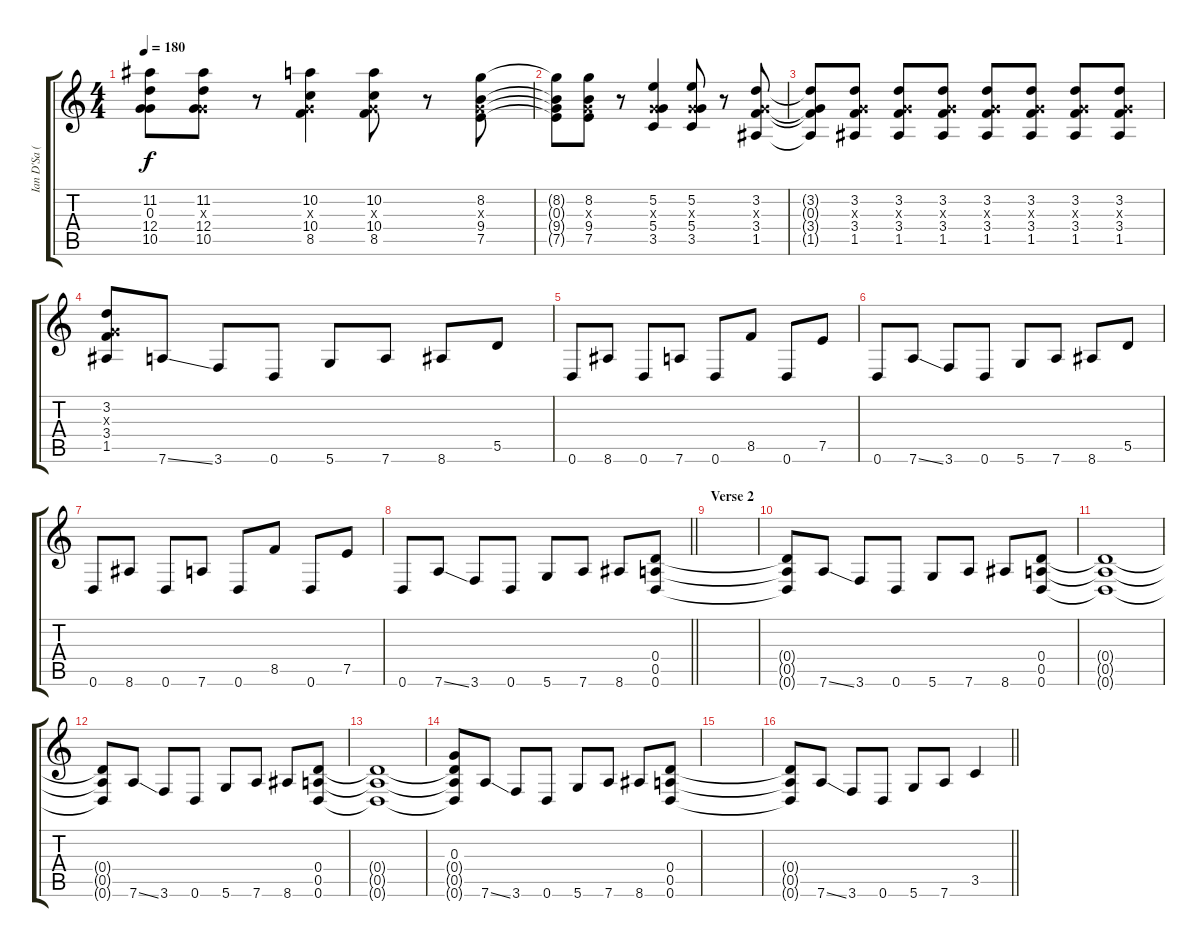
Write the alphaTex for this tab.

\track ("Ian D'Sa (Overdrive)" "Ian D'Sa (") {instrument distortionguitar}
\staff {score tabs}
\tuning (E4 B3 G3 D3 A2 D2) {hide}
\ts (4 4)
\tempo 180
\clef g2
\ks c
(11.2{t} 0.3{t} 12.4{t} 10.5{t}).8{dy f} (11.2 0.3{x} 12.4 10.5).8 r.8 (10.2 0.3{x} 10.4 8.5).4 (10.2 0.3{x} 10.4 8.5).8 r.8 (8.2 0.3{x} 9.4 7.5).8 |
(8.2{t} 0.3{t} 9.4{t} 7.5{t}).8 (8.2 0.3{x} 9.4 7.5).8 r.8 (5.2 0.3{x} 5.4 3.5).4 (5.2 0.3{x} 5.4 3.5).8 r.8 (3.2 0.3{x} 3.4 1.5).8 |
(3.2{t} 0.3{t} 3.4{t} 1.5{t}).8 (3.2 0.3{x} 3.4 1.5).8 (3.2 0.3{x} 3.4 1.5).8 (3.2 0.3{x} 3.4 1.5).8 (3.2 0.3{x} 3.4 1.5).8 (3.2 0.3{x} 3.4 1.5).8 (3.2 0.3{x} 3.4 1.5).8 (3.2 0.3{x} 3.4 1.5).8 |
(3.2 0.3{x} 3.4 1.5).8 7.6{ss}.8 3.6.8 0.6.8 5.6.8 7.6.8 8.6.8 5.5.8 |
0.6.8 8.6.8 0.6.8 7.6.8 0.6.8 8.5.8 0.6.8 7.5.8 |
0.6.8 7.6{ss}.8 3.6.8 0.6.8 5.6.8 7.6.8 8.6.8 5.5.8 |
0.6.8 8.6.8 0.6.8 7.6.8 0.6.8 8.5.8 0.6.8 7.5.8 |
\barLineRight lightlight
0.6.8 7.6{ss}.8 3.6.8 0.6.8 5.6.8 7.6.8 8.6.8 (0.4 0.5 0.6).8 |
\section ("" "Verse 2")
|
(0.4{t} 0.5{t} 0.6{t}).8 7.6{ss}.8 3.6.8 0.6.8 5.6.8 7.6.8 8.6.8 (0.4 0.5 0.6).8 |
(0.4{t} 0.5{t} 0.6{t}).1 |
(0.4{t} 0.5{t} 0.6{t}).8 7.6{ss}.8 3.6.8 0.6.8 5.6.8 7.6.8 8.6.8 (0.4 0.5 0.6).8 |
(0.4{t} 0.5{t} 0.6{t}).1 |
(0.3 0.4{t} 0.5{t} 0.6{t}).8 7.6{ss}.8 3.6.8 0.6.8 5.6.8 7.6.8 8.6.8 (0.4 0.5 0.6).8 |
|
\barLineRight lightlight
(0.4{t} 0.5{t} 0.6{t}).8 7.6{ss}.8 3.6.8 0.6.8 5.6.8 7.6.8 3.5.4
